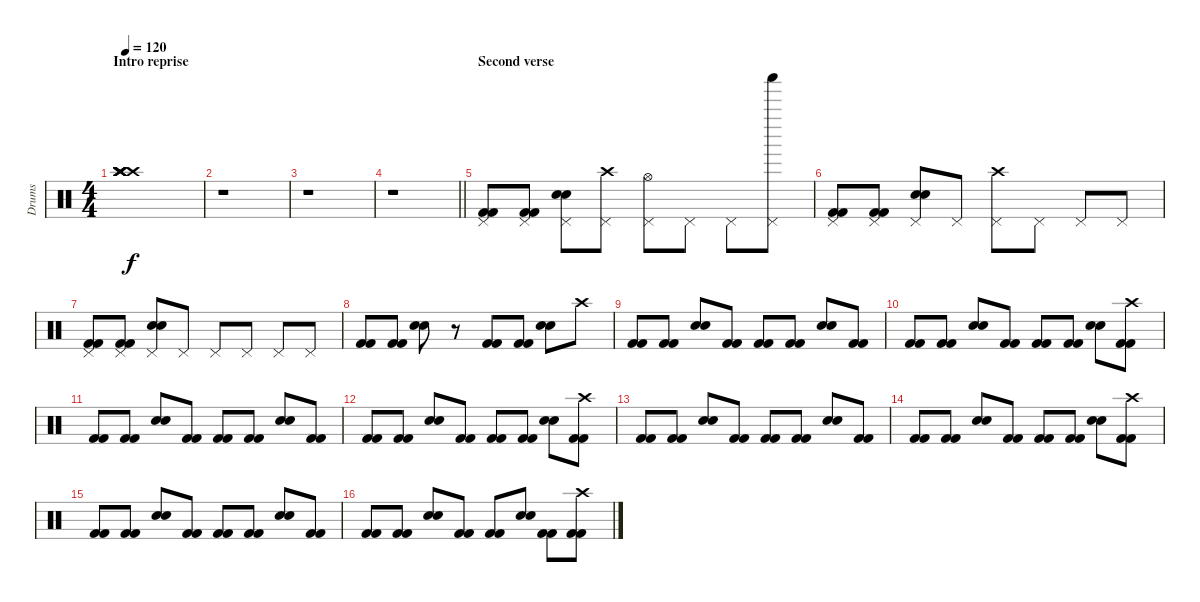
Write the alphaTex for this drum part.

\track ("Drums" "Drums") {instrument percussion}
\staff {score}
\articulation defaults
\ts (4 4)
\section ("" "Intro reprise")
\tempo 120
\clef neutral
\ks c
("Crash high (hit)" "Crash high (hit)" "Crash high (hit)" "Crash high (hit)" "Crash high (hit)" "Crash high (hit)").1{dy f} |
r.1 |
r.1 |
\barLineRight lightlight
r.1 |
\section ("" "Second verse")
("Pedal Hi-Hat (hit)" "Kick (hit) 2" "Kick (hit) 2").8 ("Pedal Hi-Hat (hit)" "Kick (hit) 2" "Kick (hit) 2").8 ("Pedal Hi-Hat (hit)" "Snare (hit) 2" "Snare (hit) 2").8 ("Pedal Hi-Hat (hit)" "Crash high (hit)").8 ("Pedal Hi-Hat (hit)" "Hi-Hat (open)").8 "Pedal Hi-Hat (hit)".8 "Pedal Hi-Hat (hit)".8 ("Pedal Hi-Hat (hit)" "Shaker (hit)").8 |
("Pedal Hi-Hat (hit)" "Kick (hit) 2" "Kick (hit) 2").8 ("Pedal Hi-Hat (hit)" "Kick (hit) 2" "Kick (hit) 2").8 ("Pedal Hi-Hat (hit)" "Snare (hit) 2" "Snare (hit) 2").8 "Pedal Hi-Hat (hit)".8 ("Pedal Hi-Hat (hit)" "Crash high (hit)").8 "Pedal Hi-Hat (hit)".8 "Pedal Hi-Hat (hit)".8 "Pedal Hi-Hat (hit)".8 |
("Pedal Hi-Hat (hit)" "Kick (hit) 2" "Kick (hit) 2").8 ("Pedal Hi-Hat (hit)" "Kick (hit) 2" "Kick (hit) 2").8 ("Pedal Hi-Hat (hit)" "Snare (hit) 2" "Snare (hit) 2").8 "Pedal Hi-Hat (hit)".8 "Pedal Hi-Hat (hit)".8 "Pedal Hi-Hat (hit)".8 "Pedal Hi-Hat (hit)".8 "Pedal Hi-Hat (hit)".8 |
("Kick (hit) 2" "Kick (hit) 2").8 ("Kick (hit) 2" "Kick (hit) 2").8 ("Snare (hit) 2" "Snare (hit) 2").8 r.8 ("Kick (hit) 2" "Kick (hit) 2").8 ("Kick (hit) 2" "Kick (hit) 2").8 ("Snare (hit) 2" "Snare (hit) 2").8 "Crash high (hit)".8 |
("Kick (hit) 2" "Kick (hit) 2").8 ("Kick (hit) 2" "Kick (hit) 2").8 ("Snare (hit) 2" "Snare (hit) 2").8 ("Kick (hit) 2" "Kick (hit) 2").8 ("Kick (hit) 2" "Kick (hit) 2").8 ("Kick (hit) 2" "Kick (hit) 2").8 ("Snare (hit) 2" "Snare (hit) 2").8 ("Kick (hit) 2" "Kick (hit) 2").8 |
("Kick (hit) 2" "Kick (hit) 2").8 ("Kick (hit) 2" "Kick (hit) 2").8 ("Snare (hit) 2" "Snare (hit) 2").8 ("Kick (hit) 2" "Kick (hit) 2").8 ("Kick (hit) 2" "Kick (hit) 2").8 ("Kick (hit) 2" "Kick (hit) 2").8 ("Snare (hit) 2" "Snare (hit) 2").8 ("Crash high (hit)" "Kick (hit) 2" "Kick (hit) 2").8 |
("Kick (hit) 2" "Kick (hit) 2").8 ("Kick (hit) 2" "Kick (hit) 2").8 ("Snare (hit) 2" "Snare (hit) 2").8 ("Kick (hit) 2" "Kick (hit) 2").8 ("Kick (hit) 2" "Kick (hit) 2").8 ("Kick (hit) 2" "Kick (hit) 2").8 ("Snare (hit) 2" "Snare (hit) 2").8 ("Kick (hit) 2" "Kick (hit) 2").8 |
("Kick (hit) 2" "Kick (hit) 2").8 ("Kick (hit) 2" "Kick (hit) 2").8 ("Snare (hit) 2" "Snare (hit) 2").8 ("Kick (hit) 2" "Kick (hit) 2").8 ("Kick (hit) 2" "Kick (hit) 2").8 ("Kick (hit) 2" "Kick (hit) 2").8 ("Snare (hit) 2" "Snare (hit) 2").8 ("Crash high (hit)" "Kick (hit) 2" "Kick (hit) 2").8 |
("Kick (hit) 2" "Kick (hit) 2").8 ("Kick (hit) 2" "Kick (hit) 2").8 ("Snare (hit) 2" "Snare (hit) 2").8 ("Kick (hit) 2" "Kick (hit) 2").8 ("Kick (hit) 2" "Kick (hit) 2").8 ("Kick (hit) 2" "Kick (hit) 2").8 ("Snare (hit) 2" "Snare (hit) 2").8 ("Kick (hit) 2" "Kick (hit) 2").8 |
("Kick (hit) 2" "Kick (hit) 2").8 ("Kick (hit) 2" "Kick (hit) 2").8 ("Snare (hit) 2" "Snare (hit) 2").8 ("Kick (hit) 2" "Kick (hit) 2").8 ("Kick (hit) 2" "Kick (hit) 2").8 ("Kick (hit) 2" "Kick (hit) 2").8 ("Snare (hit) 2" "Snare (hit) 2").8 ("Crash high (hit)" "Kick (hit) 2" "Kick (hit) 2").8 |
("Kick (hit) 2" "Kick (hit) 2").8 ("Kick (hit) 2" "Kick (hit) 2").8 ("Snare (hit) 2" "Snare (hit) 2").8 ("Kick (hit) 2" "Kick (hit) 2").8 ("Kick (hit) 2" "Kick (hit) 2").8 ("Kick (hit) 2" "Kick (hit) 2").8 ("Snare (hit) 2" "Snare (hit) 2").8 ("Kick (hit) 2" "Kick (hit) 2").8 |
("Kick (hit) 2" "Kick (hit) 2").8 ("Kick (hit) 2" "Kick (hit) 2").8 ("Snare (hit) 2" "Snare (hit) 2").8 ("Kick (hit) 2" "Kick (hit) 2").8 ("Kick (hit) 2" "Kick (hit) 2").8 ("Snare (hit) 2" "Snare (hit) 2").8 ("Kick (hit) 2" "Kick (hit) 2").8 ("Crash high (hit)" "Kick (hit) 2" "Kick (hit) 2").8
